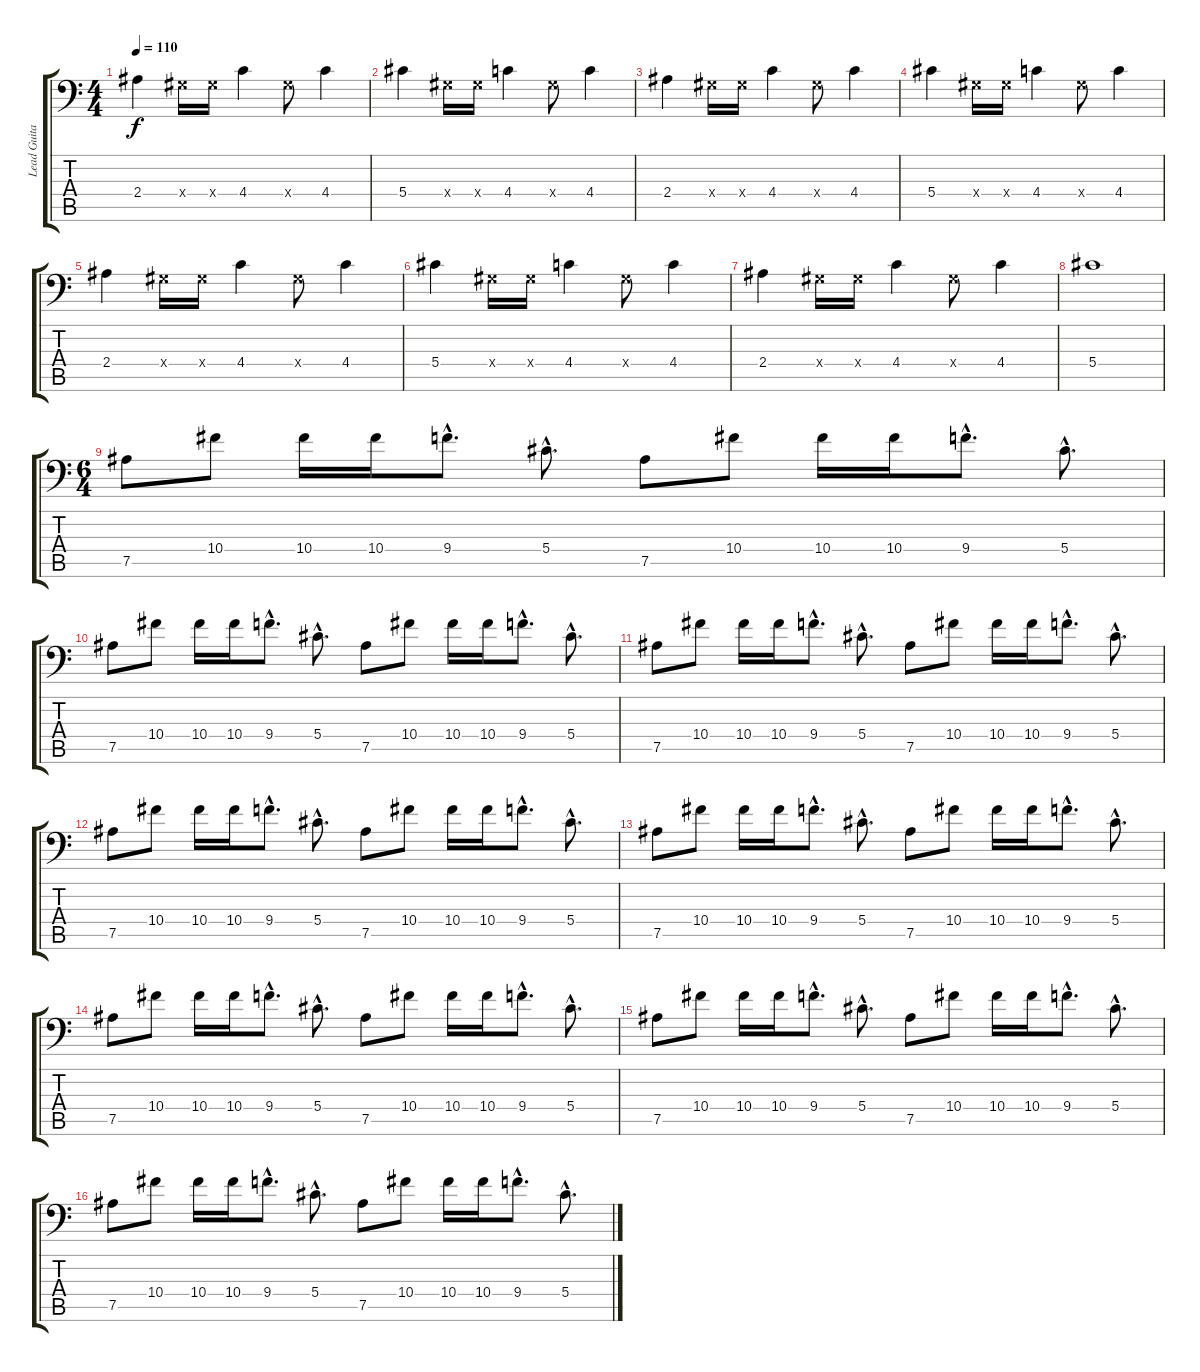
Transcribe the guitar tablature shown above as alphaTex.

\track ("Lead Guitar I" "Lead Guita") {instrument distortionguitar}
\staff {score tabs}
\tuning (Bb3 F3 Db3 Ab2 Eb2 Bb1) {hide}
\ts (4 4)
\tempo 110
\clef f4
\ks c
2.4.4{dy f} 0.4{x}.16 0.4{x}.16 4.4.4 0.4{x}.8 4.4.4 |
5.4.4 0.4{x}.16 0.4{x}.16 4.4.4 0.4{x}.8 4.4.4 |
2.4.4 0.4{x}.16 0.4{x}.16 4.4.4 0.4{x}.8 4.4.4 |
5.4.4 0.4{x}.16 0.4{x}.16 4.4.4 0.4{x}.8 4.4.4 |
2.4.4 0.4{x}.16 0.4{x}.16 4.4.4 0.4{x}.8 4.4.4 |
5.4.4 0.4{x}.16 0.4{x}.16 4.4.4 0.4{x}.8 4.4.4 |
2.4.4 0.4{x}.16 0.4{x}.16 4.4.4 0.4{x}.8 4.4.4 |
5.4.1 |
\ts (6 4)
7.5.8 10.4.8 10.4.16 10.4.16 9.4{hac}.8{d} 5.4{hac}.8{d} 7.5.8 10.4.8 10.4.16 10.4.16 9.4{hac}.8{d} 5.4{hac}.8{d} |
7.5.8 10.4.8 10.4.16 10.4.16 9.4{hac}.8{d} 5.4{hac}.8{d} 7.5.8 10.4.8 10.4.16 10.4.16 9.4{hac}.8{d} 5.4{hac}.8{d} |
7.5.8 10.4.8 10.4.16 10.4.16 9.4{hac}.8{d} 5.4{hac}.8{d} 7.5.8 10.4.8 10.4.16 10.4.16 9.4{hac}.8{d} 5.4{hac}.8{d} |
7.5.8 10.4.8 10.4.16 10.4.16 9.4{hac}.8{d} 5.4{hac}.8{d} 7.5.8 10.4.8 10.4.16 10.4.16 9.4{hac}.8{d} 5.4{hac}.8{d} |
7.5.8 10.4.8 10.4.16 10.4.16 9.4{hac}.8{d} 5.4{hac}.8{d} 7.5.8 10.4.8 10.4.16 10.4.16 9.4{hac}.8{d} 5.4{hac}.8{d} |
7.5.8 10.4.8 10.4.16 10.4.16 9.4{hac}.8{d} 5.4{hac}.8{d} 7.5.8 10.4.8 10.4.16 10.4.16 9.4{hac}.8{d} 5.4{hac}.8{d} |
7.5.8 10.4.8 10.4.16 10.4.16 9.4{hac}.8{d} 5.4{hac}.8{d} 7.5.8 10.4.8 10.4.16 10.4.16 9.4{hac}.8{d} 5.4{hac}.8{d} |
7.5.8 10.4.8 10.4.16 10.4.16 9.4{hac}.8{d} 5.4{hac}.8{d} 7.5.8 10.4.8 10.4.16 10.4.16 9.4{hac}.8{d} 5.4{hac}.8{d}
